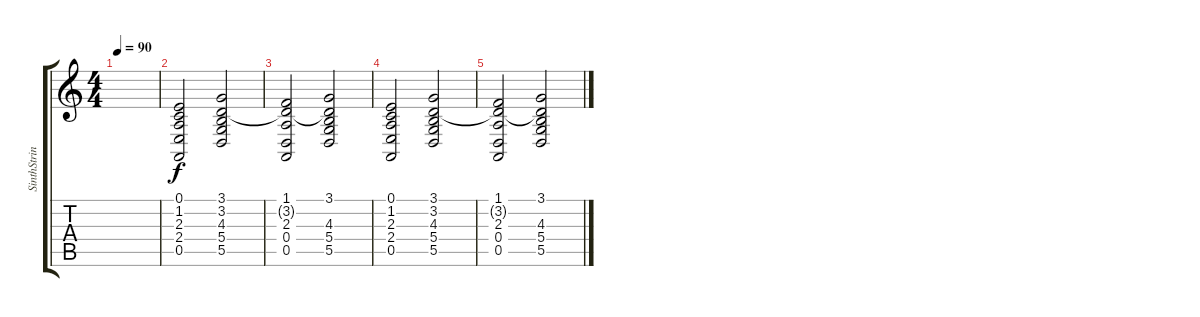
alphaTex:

\track ("SinthString 1" "SinthStrin") {instrument synthstrings1}
\staff {score tabs}
\tuning (E4 B3 G3 D3 A2 E2) {hide}
\ts (4 4)
\tempo 90
\clef g2
\ks c
|
(0.1 1.2 2.3 2.4 0.5).2 (3.1 3.2 4.3 5.4 5.5).2 |
(1.1 3.2{t} 2.3 0.4 0.5).2 (3.1 3.2{t} 4.3 5.4 5.5).2 |
(0.1 1.2 2.3 2.4 0.5).2 (3.1 3.2 4.3 5.4 5.5).2 |
(1.1 3.2{t} 2.3 0.4 0.5).2 (3.1 3.2{t} 4.3 5.4 5.5).2
